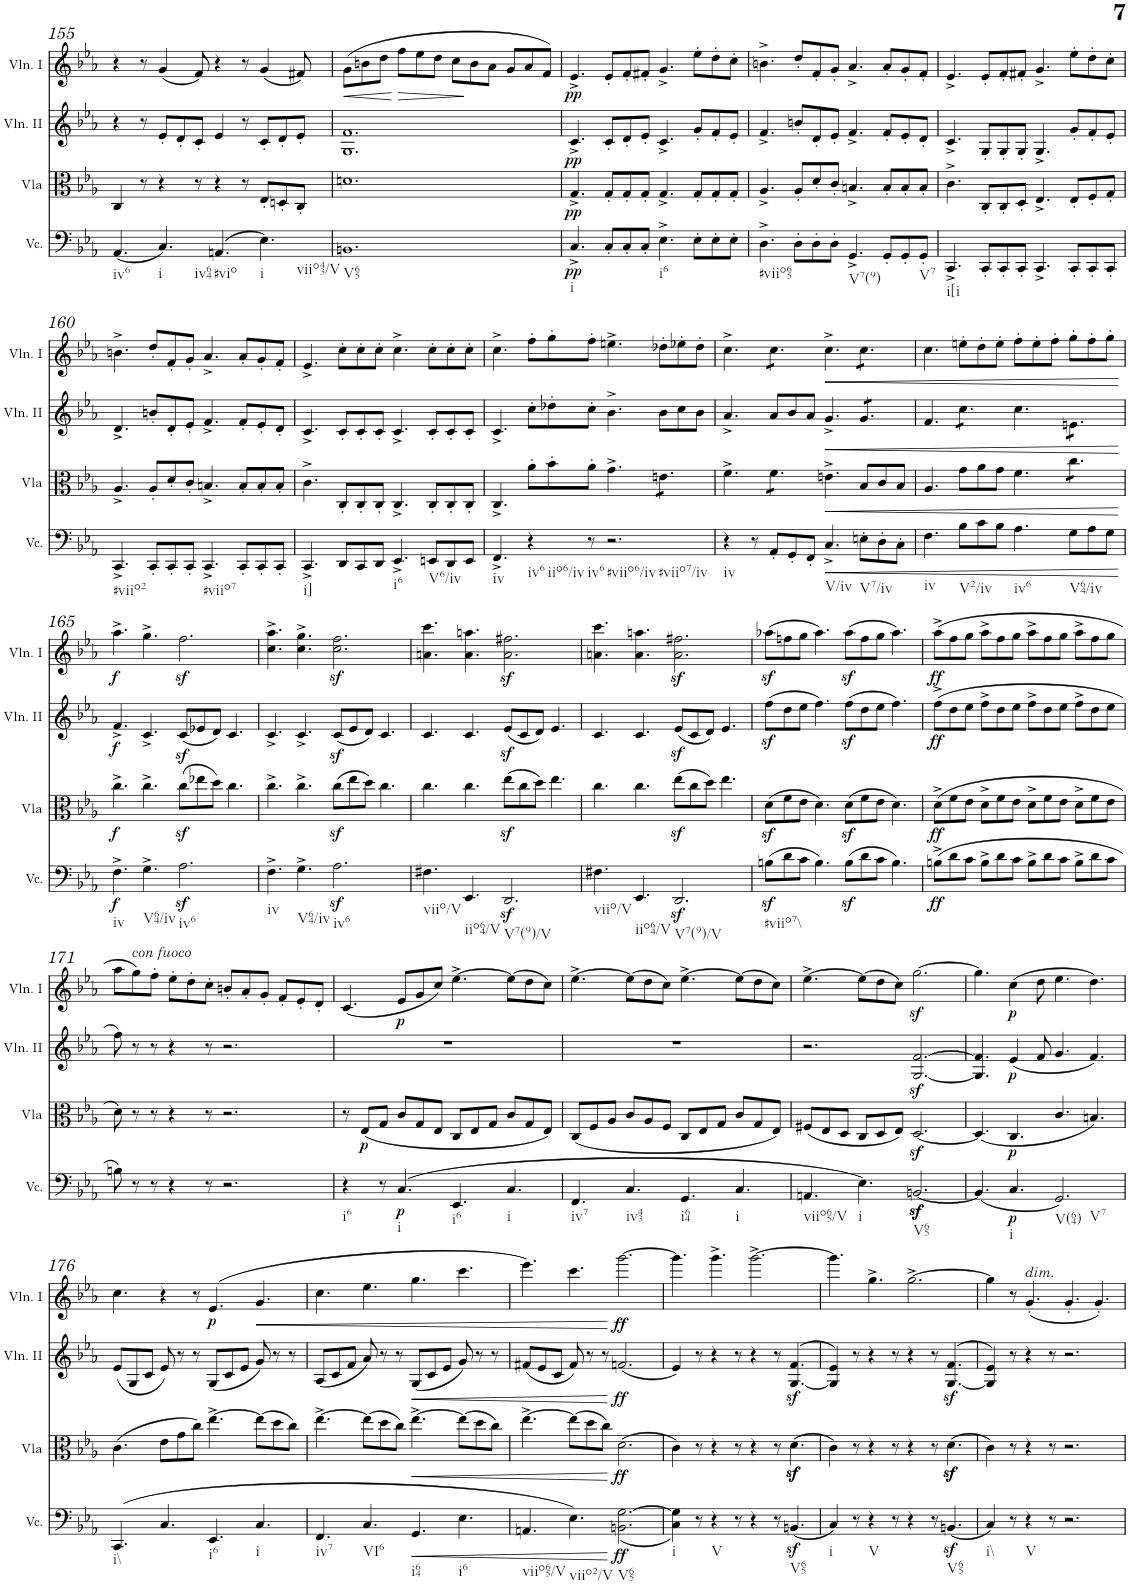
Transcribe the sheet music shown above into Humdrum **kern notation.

**kern	**dynam	**kern	**dynam	**kern	**dynam	**kern	**dynam
*part4	*part4	*part3	*part3	*part2	*part2	*part1	*part1
*staff4	*staff4	*staff3	*staff3	*staff2	*staff2	*staff1	*staff1
*I"Violoncello	*	*I"Viola	*	*I"Violino II	*	*I"Violino I	*
*I'Vc.	*	*I'Vla	*	*I'Vln. II	*	*I'Vln. I	*
!!LO:PB:g=z
*clefF4	*	*clefC3	*	*clefG2	*	*clefG2	*
*k[b-e-a-]	*	*k[b-e-a-]	*	*k[b-e-a-]	*	*k[b-e-a-]	*
*M12/8	*	*M12/8	*	*M12/8	*	*M12/8	*
=155	=155	=155	=155	=155	=155	=155	=155
!LO:TX:b:t=iv6	!	!	!	!	!	!	!
(<4.AA-/	.	4C/	.	4r	.	4r	.
.	.	8r	.	8r	.	8r	.
!LO:TX:b:t=i	!	!	!	!	!	!	!
!LO:TX:b:t=iv64	!	!	!	!	!	!	!
4.C/)	.	4r	.	8e-'/L	.	(<4g/	.
.	.	.	.	8d'/	.	.	.
.	.	8r	.	8c'/J	.	8f/)	.
!LO:TX:b:t=#vio	!	!	!	!	!	!	!
(>4.AAn/	.	4r	.	4e-/	.	4r	.
.	.	8r	.	8r	.	8r	.
!LO:TX:b:t=i	!	!	!	!	!	!	!
!LO:TX:b:t=viio43/V	!	!	!	!	!	!	!
4.E-\)	.	8E-'/L	.	8c'/L	.	(<4g/	.
.	.	8Dn'/	.	8d'/	.	.	.
.	.	8C'/J	.	8e-'/J	.	8f#X/)	.
=156	=156	=156	=156	=156	=156	=156	=156
!LO:TX:b:t=V65	!	!	!	!	!	!	!
!	!	!	!	!	!	!	!LO:HP:b
1.BBn	.	1.dn	.	1.G 1.f	.	(>8g\L	<
.	.	.	.	.	.	8bn\	.
.	.	.	.	.	.	8dd\J	.
!	!	!	!	!	!	!	!LO:HP:n=1:b
.	.	.	.	.	.	8ff\L	[ >
.	.	.	.	.	.	8ee-\	.
.	.	.	.	.	.	8dd\J	.
.	.	.	.	.	.	8cc\L	.
.	.	.	.	.	.	8b\	]
.	.	.	.	.	.	8a-\J	.
.	.	.	.	.	.	8g/L	.
.	.	.	.	.	.	8a-/	.
.	.	.	.	.	.	8f/J)	.
=157	=157	=157	=157	=157	=157	=157	=157
!LO:TX:b:t=i	!	!	!	!	!	!	!
!	!LO:DY:b	!	!LO:DY:b	!	!LO:DY:b	!	!LO:DY:b
4.C^/	pp	4.G^/	pp	4.c^/	pp	4.e-^/	pp
8C'/L	.	8G'/L	.	8c'/L	.	8e-'/L	.
8C'/	.	8G'/	.	8d'/	.	8f'/	.
8C'/J	.	8G'/J	.	8e-'/J	.	8f#X'/J	.
!LO:TX:b:t=i6	!	!	!	!	!	!	!
4.E-^\	.	4.G^/	.	4.c^/	.	4.g^/	.
8E-'\L	.	8G'/L	.	8g'/L	.	8ee-'\L	.
8E-'\	.	8G'/	.	8f'/	.	8dd'\	.
8E-'\J	.	8G'/J	.	8e-'/J	.	8cc'\J	.
=158	=158	=158	=158	=158	=158	=158	=158
!LO:TX:b:t=#viio65	!	!	!	!	!	!	!
4.D^\	.	4.A-^/	.	4.f^/	.	4.bn^\	.
8D'\L	.	8A-'/L	.	8bn'/L	.	8dd'/L	.
8D'\	.	8d'/	.	8d'/	.	8f'/	.
8D'\J	.	8c'/J	.	8e-'/J	.	8g'/J	.
!LO:TX:b:t=V7(9)	!	!	!	!	!	!	!
4.GG^/	.	4.Bn^/	.	4.f^/	.	4.a-^/	.
8GG'/L	.	8B'/L	.	8f'/L	.	8a-'/L	.
8GG'/	.	8B'/	.	8e-'/	.	8g'/	.
!LO:TX:b:t=V7	!	!	!	!	!	!	!
8GG'/J	.	8B'/J	.	8d'/J	.	8f'/J	.
=159	=159	=159	=159	=159	=159	=159	=159
!LO:TX:b:t=i[i	!	!	!	!	!	!	!
4.CC^/	.	4.c^\	.	4.c^/	.	4.e-^/	.
8CC'/L	.	8C'/L	.	8G'/L	.	8e-'/L	.
8CC'/	.	8C'/	.	8G'/	.	8f'/	.
8CC'/J	.	8D'/J	.	8G'/J	.	8f#X'/J	.
4.CC^/	.	4.E-^/	.	4.G^/	.	4.g^/	.
8CC'/L	.	8E-'/L	.	8g'/L	.	8ee-'\L	.
8CC'/	.	8F'/	.	8f'/	.	8dd'\	.
8CC'/J	.	8G'/J	.	8e-'/J	.	8cc'\J	.
!!LO:LB:g=z
=160	=160	=160	=160	=160	=160	=160	=160
!LO:TX:b:t=#viio2	!	!	!	!	!	!	!
4.CC^/	.	4.A-^/	.	4.d^/	.	4.bn^\	.
8CC'/L	.	8A-'/L	.	8bn'/L	.	8dd'/L	.
8CC'/	.	8d'/	.	8d'/	.	8f'/	.
8CC'/J	.	8c'/J	.	8e-'/J	.	8g'/J	.
!LO:TX:b:t=#viio7	!	!	!	!	!	!	!
4.CC^/	.	4.Bn^/	.	4.f^/	.	4.a-^/	.
8CC'/L	.	8B'/L	.	8f'/L	.	8a-'/L	.
8CC'/	.	8B'/	.	8e-'/	.	8g'/	.
8CC'/J	.	8B'/J	.	8d'/J	.	8f'/J	.
=161	=161	=161	=161	=161	=161	=161	=161
!LO:TX:b:t=i]	!	!	!	!	!	!	!
4.CC^/	.	4.c^\	.	4.c^/	.	4.e-^/	.
8DD/L	.	8C'/L	.	8c'/L	.	8cc'\L	.
8CC/	.	8C'/	.	8c'/	.	8cc'\	.
8DD/J	.	8C'/J	.	8c'/J	.	8cc'\J	.
!LO:TX:b:t=i6	!	!	!	!	!	!	!
4.EE-^/	.	4.C^/	.	4.c^/	.	4.cc^\	.
!LO:TX:b:t=V6/iv	!	!	!	!	!	!	!
8EEn/L	.	8C'/L	.	8c'/L	.	8cc'\L	.
8DD/	.	8C'/	.	8c'/	.	8cc'\	.
8EE/J	.	8C'/J	.	8c'/J	.	8cc'\J	.
=162	=162	=162	=162	=162	=162	=162	=162
!LO:TX:b:t=iv	!	!	!	!	!	!	!
4.FF^/	.	4.C^/	.	4.c^/	.	4.cc^\	.
!LO:TX:b:t=iv6	!	!	!	!	!	!	!
!LO:TX:b:t=iio6/iv	!	!	!	!	!	!	!
4r	.	8a-'\L	.	8cc'\L	.	8ff'\L	.
.	.	8b-'\	.	8dd-X'\	.	8gg'\	.
!LO:TX:b:t=iv6	!	!	!	!	!	!	!
8r	.	8a-'\J	.	8cc'\J	.	8ff'\J	.
!LO:TX:b:t=#viio6/iv	!	!	!	!	!	!	!
!LO:TX:b:t=#viio7/iv	!	!	!	!	!	!	!
2.r	.	4.g^\	.	4.b-^\	.	4.een^\	.
*	*	*tremolo	*	*	*	*	*
.	.	8en\L	.	8b-\L	.	8dd-X'\L	.
.	.	8en\	.	8cc\	.	8ee-X'\	.
.	.	8en\J	.	8b-\J	.	8dd-'\J	.
*	*	*Xtremolo	*	*	*	*	*
=163	=163	=163	=163	=163	=163	=163	=163
!LO:TX:b:t=iv	!	!	!	!	!	!	!
4r	.	4.f^\	.	4.a-^/	.	4.cc^\	.
8r	.	.	.	.	.	.	.
*	*	*tremolo	*	*	*	*	*
*	*	*	*	*	*	*tremolo	*
8AA-'/L	.	8f\L	.	8a-/L	.	8cc\L	.
8GG'/	.	8f\	.	8b-/	.	8cc\	.
8FF'/J	.	8f\J	.	8a-/J	.	8cc\J	.
*	*	*	*	*	*	*Xtremolo	*
*	*	*Xtremolo	*	*	*	*	*
!LO:TX:b:t=V/iv	!	!	!	!	!	!	!
!	!LO:HP:b	!	!LO:HP:b	!	!LO:HP:b	!	!LO:HP:b
4.C^/	<	4.en^\	<	4.g^/	<	4.cc^\	<
!LO:TX:b:t=V7/iv	!	!	!	!	!	!	!
*	*	*	*	*tremolo	*	*	*
*	*	*	*	*	*	*tremolo	*
8En'\L	.	8B-/L	.	8g/L	.	8cc\L	.
8D'\	.	8c/	.	8g/	.	8cc\	.
8C'\J	.	8B-/J	.	8g/J	.	8cc\J	.
*	*	*	*	*	*	*Xtremolo	*
*	*	*	*	*Xtremolo	*	*	*
=164	=164	=164	=164	=164	=164	=164	=164
!LO:TX:b:t=iv	!	!	!	!	!	!	!
4.F\	.	4.A-/	.	4.f/	.	4.cc\	.
!LO:TX:b:t=V2/iv	!	!	!	!	!	!	!
*	*	*	*	*tremolo	*	*	*
8B-\L	.	8g\L	.	8cc\L	.	8een'\L	.
8c\	.	8a-\	.	8cc\	.	8dd'\	.
8B-\J	.	8g\J	.	8cc\J	.	8ee'\J	.
*	*	*	*	*Xtremolo	*	*	*
!LO:TX:b:t=iv6	!	!	!	!	!	!	!
4.A-\	.	4.f\	.	4.cc\	.	8ff'\L	.
.	.	.	.	.	.	8ee'\	.
.	.	.	.	.	.	8ff'\J	.
!LO:TX:b:t=V64/iv	!	!	!	!	!	!	!
*	*	*tremolo	*	*	*	*	*
*	*	*	*	*tremolo	*	*	*
8G\L	.	8cc\L	.	8en\L	.	8gg'\L	.
8A-\	.	8cc\	.	8en\	.	8ff'\	.
8G\J	.	8cc\J	.	8en\J	.	8gg'\J	.
*	*	*	*	*Xtremolo	*	*	*
*	*	*Xtremolo	*	*	*	*	*
.	[	.	[	.	[	.	[
!!LO:LB:g=z
=165	=165	=165	=165	=165	=165	=165	=165
!LO:TX:b:t=iv	!	!	!	!	!	!	!
!	!LO:DY:b	!	!LO:DY:b	!	!LO:DY:b	!	!LO:DY:b
4.F^\	f	4.cc^\	f	4.f^/	f	4.aa-^\	f
!LO:TX:b:t=V64/iv	!	!	!	!	!	!	!
4.G^\	.	4.cc^\	.	4.c^/	.	4.gg^\	.
!LO:TX:b:t=iv6	!	!	!	!	!	!	!
2.A-z<\	.	(>8ccz<\L	.	(<8cz</L	.	2.ffz<\	.
.	.	8ee-X\	.	8e-X/	.	.	.
.	.	8dd\J)	.	8d/J)	.	.	.
.	.	4.cc\	.	4.c/	.	.	.
=166	=166	=166	=166	=166	=166	=166	=166
!LO:TX:b:t=iv	!	!	!	!	!	!	!
4.F^\	.	4.cc^\	.	4.c^/	.	4.cc\^ 4.aa-\^	.
!LO:TX:b:t=V64/iv	!	!	!	!	!	!	!
4.G^\	.	4.cc^\	.	4.c^/	.	4.cc\^ 4.gg\^	.
!LO:TX:b:t=iv6	!	!	!	!	!	!	!
2.A-z<\	.	(>8ccz<\L	.	(<8cz</L	.	2.cc\z< 2.ff\z<	.
.	.	8ee-\	.	8e-/	.	.	.
.	.	8dd\J)	.	8d/J)	.	.	.
.	.	4.cc\	.	4.c/	.	.	.
=167	=167	=167	=167	=167	=167	=167	=167
!LO:TX:b:t=viio/V	!	!	!	!	!	!	!
4.F#X\	.	4.cc\	.	4.c/	.	4.an\ 4.ccc\	.
!LO:TX:b:t=iio64/V	!	!	!	!	!	!	!
4.EE-/	.	4.cc\	.	4.c/	.	4.a\ 4.aan\	.
!LO:TX:b:t=V7(9)/V	!	!	!	!	!	!	!
2.DDz</	.	(>8ee-z<\L	.	(<8e-z</L	.	2.a\z< 2.ff#X\z<	.
.	.	8cc\	.	8c/	.	.	.
.	.	8dd\J)	.	8d/J)	.	.	.
.	.	4.ee-\	.	4.e-/	.	.	.
=168	=168	=168	=168	=168	=168	=168	=168
!LO:TX:b:t=viio/V	!	!	!	!	!	!	!
4.F#X\	.	4.cc\	.	4.c/	.	4.an\ 4.ccc\	.
!LO:TX:b:t=iio64/V	!	!	!	!	!	!	!
4.EE-/	.	4.cc\	.	4.c/	.	4.a\ 4.aan\	.
!LO:TX:b:t=V7(9)/V	!	!	!	!	!	!	!
2.DDz</	.	(>8ee-z<\L	.	(<8e-z</L	.	2.a\z< 2.ff#X\z<	.
.	.	8cc\	.	8c/	.	.	.
.	.	8dd\J)	.	8d/J)	.	.	.
.	.	4.ee-\	.	4.e-/	.	.	.
=169	=169	=169	=169	=169	=169	=169	=169
!LO:TX:b:t=#viio7\\	!	!	!	!	!	!	!
(>8Bnz<\L	.	(>8dz<\L	.	(>8ffz<\L	.	(>8aa-Xz<\L	.
8d\	.	8f\	.	8dd\	.	8ffn\	.
8c\J	.	8e-\J	.	8ee-\J	.	8gg\J	.
4.B\)	.	4.d\)	.	4.ff\)	.	4.aa-\)	.
(>8Bz<\L	.	(>8dz<\L	.	(>8ffz<\L	.	(>8aa-z<\L	.
8d\	.	8f\	.	8dd\	.	8ff\	.
8c\J	.	8e-\J	.	8ee-\J	.	8gg\J	.
4.B\)	.	4.d\)	.	4.ff\)	.	4.aa-\)	.
=170	=170	=170	=170	=170	=170	=170	=170
!	!LO:DY:b	!	!LO:DY:b	!	!LO:DY:b	!	!LO:DY:b
(>8Bn^\L	ff	(>8d^\L	ff	(>8ff^\L	ff	(>8aa-^\L	ff
8d\	.	8f\	.	8dd\	.	8ff\	.
8c\J	.	8e-\J	.	8ee-\J	.	8gg\J	.
8B^\L	.	8d^\L	.	8ff^\L	.	8aa-^\L	.
8d\	.	8f\	.	8dd\	.	8ff\	.
8c\J	.	8e-\J	.	8ee-\J	.	8gg\J	.
8B^\L	.	8d^\L	.	8ff^\L	.	8aa-^\L	.
8d\	.	8f\	.	8dd\	.	8ff\	.
8c\J	.	8e-\J	.	8ee-\J	.	8gg\J	.
8B^\L	.	8d^\L	.	8ff^\L	.	8aa-^\L	.
8d\	.	8f\	.	8dd\	.	8ff\	.
8c\J	.	8e-\J	.	8ee-\J	.	8gg\J	.
!!LO:LB:g=z
=171	=171	=171	=171	=171	=171	=171	=171
8Bn\)	.	8d\)	.	8ff\)	.	8aa-\L	.
!	!	!	!	!	!	!LO:TX:a:i:t=con fuoco	!
8r	.	8r	.	8r	.	8gg\)	.
8r	.	8r	.	8r	.	8ff'\J	.
4r	.	4r	.	4r	.	8ee-'\L	.
.	.	.	.	.	.	8dd'\	.
8r	.	8r	.	8r	.	8cc'\J	.
2.r	.	2.r	.	2.r	.	8bn'/L	.
.	.	.	.	.	.	8a-'/	.
.	.	.	.	.	.	8g'/J	.
.	.	.	.	.	.	8f'/L	.
.	.	.	.	.	.	8e-'/	.
.	.	.	.	.	.	8d'/J	.
=172	=172	=172	=172	=172	=172	=172	=172
!LO:TX:b:t=i6	!	!	!	!	!	!	!
4r	.	8r	.	1.r	.	(<4.c/	.
!	!	!	!LO:DY:b	!	!	!	!
.	.	(<8E-/L	p	.	.	.	.
8r	.	8G/J	.	.	.	.	.
!LO:TX:b:t=i	!	!	!	!	!	!	!
!	!LO:DY:b	!	!	!	!	!	!LO:DY:b
(>4.C/	p	8c/L	.	.	.	8e-/L	p
.	.	8G/	.	.	.	8g/	.
.	.	8E-/J	.	.	.	8cc/J)	.
!LO:TX:b:t=i6	!	!	!	!	!	!	!
4.EE-/	.	8C/L	.	.	.	[4.ee-^\	.
.	.	8E-/	.	.	.	.	.
.	.	8G/J	.	.	.	.	.
!LO:TX:b:t=i	!	!	!	!	!	!	!
4.C/	.	8c/L	.	.	.	(>8ee-\L]	.
.	.	8G/	.	.	.	8dd\	.
.	.	8E-/J)	.	.	.	8cc\J)	.
=173	=173	=173	=173	=173	=173	=173	=173
!LO:TX:b:t=iv7	!	!	!	!	!	!	!
4.FF/	.	(<8C/L	.	1.r	.	[4.ee-^\	.
.	.	8F/	.	.	.	.	.
.	.	8A-/J	.	.	.	.	.
!LO:TX:b:t=iv43	!	!	!	!	!	!	!
4.C/	.	8c/L	.	.	.	(>8ee-\L]	.
.	.	8A-/	.	.	.	8dd\	.
.	.	8F/J	.	.	.	8cc\J)	.
!LO:TX:b:t=i64	!	!	!	!	!	!	!
4.GG/	.	8C/L	.	.	.	[4.ee-^\	.
.	.	8E-/	.	.	.	.	.
.	.	8G/J	.	.	.	.	.
!LO:TX:b:t=i	!	!	!	!	!	!	!
4.C/	.	8c/L	.	.	.	(>8ee-\L]	.
.	.	8G/	.	.	.	8dd\	.
.	.	8E-/J)	.	.	.	8cc\J)	.
=174	=174	=174	=174	=174	=174	=174	=174
!LO:TX:b:t=viio65/V	!	!	!	!	!	!	!
4.AAn/	.	(<8F#X/L	.	2.r	.	[4.ee-^\	.
.	.	8E-/	.	.	.	.	.
.	.	8D/J	.	.	.	.	.
!LO:TX:b:t=i	!	!	!	!	!	!	!
4.E-\)	.	8C/L	.	.	.	(>8ee-\L]	.
.	.	8D/	.	.	.	8dd\	.
.	.	8E-/J)	.	.	.	8cc\J)	.
!LO:TX:b:t=V65	!	!	!	!	!	!	!
[2.BBnz</	.	[2.Dz</	.	[2.G/z< [2.f/z<	.	[2.ggz<\	.
=175	=175	=175	=175	=175	=175	=175	=175
(<4.BB/]	.	(<4.D/]	.	4.G/] 4.f/]	.	4.gg\]	.
!LO:TX:b:t=i	!	!	!	!	!	!	!
!	!LO:DY:b	!	!LO:DY:b	!	!LO:DY:b	!	!LO:DY:b
4.C/	p	4.C/	p	(<4e-/	p	(>4cc\	p
.	.	.	.	8f/	.	8dd\	.
!LO:TX:b:t=V(64)	!	!	!	!	!	!	!
!LO:TX:b:t=V7	!	!	!	!	!	!	!
2.GG/)	.	4.c/	.	4.g/	.	4.ee-\	.
.	.	4.Bn/)	.	4.f/)	.	4.dd\)	.
!!LO:LB:g=z
=176	=176	=176	=176	=176	=176	=176	=176
!LO:TX:b:t=i\\	!	!	!	!	!	!	!
(>4.CC/	.	(>4.c\	.	(<8e-/L	.	4.cc\	.
.	.	.	.	8G/	.	.	.
.	.	.	.	8c/J	.	.	.
4.C/	.	8e-\L	.	8e-/)	.	4r	.
.	.	8g\	.	8r	.	.	.
.	.	8cc\J)	.	8r	.	8r	.
!LO:TX:b:t=i6	!	!	!	!	!	!	!
!	!	!	!	!	!	!	!LO:DY:b
4.EE-/	.	[4.ee-^\	.	(<8G/L	.	(>4.e-/	p
.	.	.	.	8c/	.	.	.
.	.	.	.	8e-/J	.	.	.
!LO:TX:b:t=i	!	!	!	!	!	!	!
!	!	!	!	!	!	!	!LO:HP:b
4.C/	.	(>8ee-\L]	.	8g/)	.	4.g/	<
.	.	8dd\	.	8r	.	.	.
.	.	8cc\J)	.	8r	.	.	.
=177	=177	=177	=177	=177	=177	=177	=177
!LO:TX:b:t=iv7	!	!	!	!	!	!	!
4.FF/	.	[4.ee-^\	.	(<8A-/L	.	4.cc\	.
.	.	.	.	8c/	.	.	.
.	.	.	.	8f/J	.	.	.
!LO:TX:b:t=VI6	!	!	!	!	!	!	!
4.C/	.	(>8ee-\L]	.	8a-/)	.	4.ee-\	.
.	.	8dd\	.	8r	.	.	.
.	.	8cc\J)	.	8r	.	.	.
!LO:TX:b:t=i64	!	!	!	!	!	!	!
!	!LO:HP:b	!	!LO:HP:b	!	!LO:HP:b	!	!
4.GG/	<	[4.ee-^\	<	(<8G/L	<	4.gg\	.
.	.	.	.	8c/	.	.	.
.	.	.	.	8e-/J	.	.	.
!LO:TX:b:t=i6	!	!	!	!	!	!	!
4.E-\	.	(>8ee-\L]	.	8g/)	.	4.ccc\	.
.	.	8dd\	.	8r	.	.	.
.	.	8cc\J)	.	8r	.	.	.
=178	=178	=178	=178	=178	=178	=178	=178
!LO:TX:b:t=viio65/V	!	!	!	!	!	!	!
4.AAn/	.	[4.ee-^\	.	(<8f#X/L	.	4.eee-\)	.
.	.	.	.	8e-/	.	.	.
.	.	.	.	8c/J	.	.	.
!LO:TX:b:t=viio2/V	!	!	!	!	!	!	!
4.E-\)	.	(>8ee-\L]	.	8f#/)	.	4.ccc\	.
.	.	8dd\	.	8r	.	.	.
.	.	8cc\J)	.	8r	.	.	.
!LO:TX:b:t=V65	!	!	!	!	!	!	!
!	!LO:DY:n=1:b	!	!LO:DY:n=1:b	!	!LO:DY:n=1:b	!	!LO:DY:n=1:b
(<2.BBn\ [2.G\	[ ff	(>2.d\	[ ff	(<2.fn/	[ ff	[2.ggg\	[ ff
=179	=179	=179	=179	=179	=179	=179	=179
!LO:TX:b:t=i	!	!	!	!	!	!	!
4C\ 4G\])	.	4c\)	.	4e-/)	.	4.ggg\]	.
8r	.	8r	.	8r	.	.	.
!LO:TX:b:t=V	!	!	!	!	!	!	!
4r	.	4r	.	4r	.	4.ggg^\	.
8r	.	8r	.	8r	.	.	.
4r	.	4r	.	4r	.	[2.ggg^\	.
8r	.	8r	.	8r	.	.	.
!LO:TX:b:t=V65	!	!	!	!	!	!	!
(<4.BBnz</	.	(>4.dz<\	.	(>[4.G/z< 4.f/z<	.	.	.
=180	=180	=180	=180	=180	=180	=180	=180
!LO:TX:b:t=i	!	!	!	!	!	!	!
4C/)	.	4c\)	.	4G/] 4e-/)	.	4.ggg\]	.
8r	.	8r	.	8r	.	.	.
!LO:TX:b:t=V	!	!	!	!	!	!	!
4r	.	4r	.	4r	.	4.gg^\	.
8r	.	8r	.	8r	.	.	.
4r	.	4r	.	4r	.	[2.gg^\	.
8r	.	8r	.	8r	.	.	.
!LO:TX:b:t=V65	!	!	!	!	!	!	!
(<4.BBnz</	.	(>4.dz<\	.	(>[4.G/z< 4.f/z<	.	.	.
=181	=181	=181	=181	=181	=181	=181	=181
!LO:TX:b:t=i\\	!	!	!	!	!	!	!
4C/)	.	4c\)	.	4G/] 4e-/)	.	4gg\]	.
8r	.	8r	.	8r	.	8r	.
!	!	!	!	!	!	!LO:TX:a:i:t=dim.	!
!LO:TX:b:t=V	!	!	!	!	!	!	!
4r	.	4r	.	4r	.	(<4.g'/	.
8r	.	8r	.	8r	.	.	.
2.r	.	2.r	.	2.r	.	4.g'/	.
.	.	.	.	.	.	4.g'/)	.
=	=	=	=	=	=	=	=
*-	*-	*-	*-	*-	*-	*-	*-
